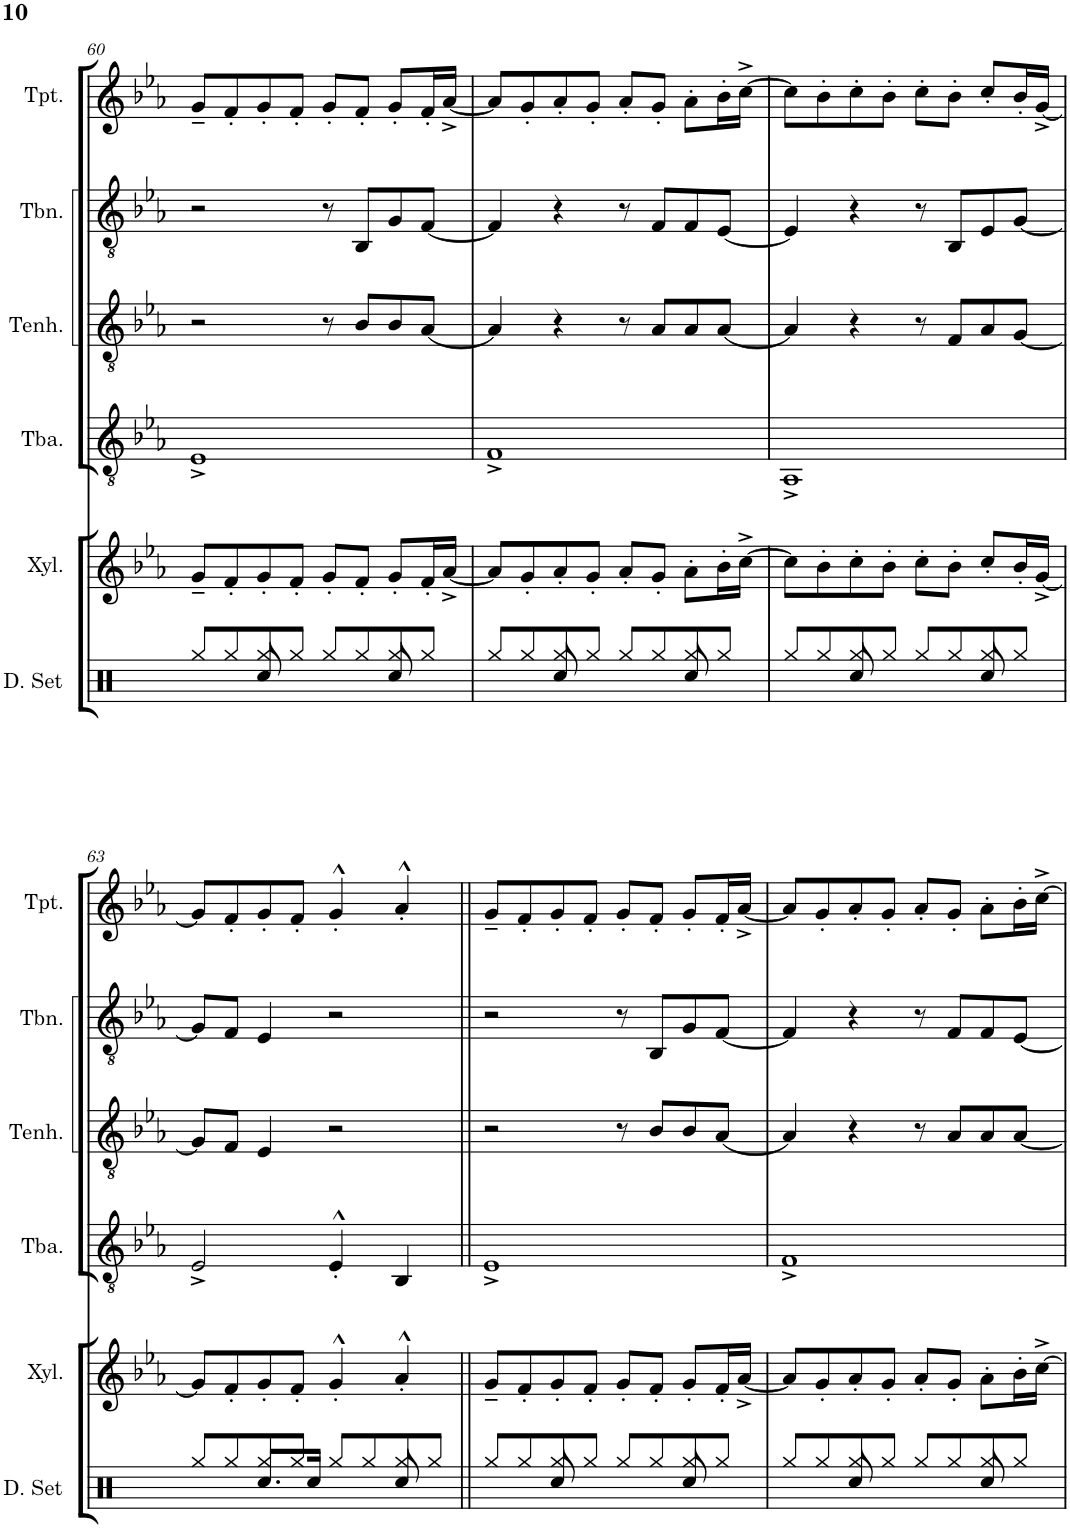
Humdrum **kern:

**kern	**kern	**kern	**kern	**kern	**kern
*part6	*part5	*part4	*part3	*part2	*part1
*staff6	*staff5	*staff4	*staff3	*staff2	*staff1
*I"Drumset	*I"Xylophone	*I"Tuba	*I"Tenorhorn	*I"Trombone	*I"Trumpet
*I'D. Set	*I'Xyl.	*I'Tba.	*I'Tenh.	*I'Tbn.	*I'Tpt.
!!LO:PB:g=z
*clefX	*clefG2	*clefGv2	*clefGv2	*clefGv2	*clefG2
*	*Trd-7c-12	*	*	*	*Trd1c2
*k[]	*k[b-e-a-]	*k[b-e-a-]	*k[b-e-a-]	*k[b-e-a-]	*k[b-e-a-]
*M4/4	*M4/4	*M4/4	*M4/4	*M4/4	*M4/4
=60	=60	=60	=60	=60	=60
*^	*	*	*	*	*
8Rgg/L	4ryy	8g~/L	1E-^	2r	2r	8g~/L
8Rgg/	.	8f'/	.	.	.	8f'/
8Rgg/	8Rcc/	8g'/	.	.	.	8g'/
8Rgg/J	4.ryy	8f'/J	.	.	.	8f'/J
8Rgg/L	.	8g'/L	.	8r	8r	8g'/L
8Rgg/	.	8f'/J	.	8B-/L	8BB-/L	8f'/J
8Rgg/	8Rcc/	8g'/L	.	8B-/	8G/	8g'/L
8Rgg/J	8ryy	16f'/L	.	[8A-/J	[8F/J	16f'/L
.	.	[<16a-^/JJ	.	.	.	[<16a-^/JJ
=61	=61	=61	=61	=61	=61	=61
8Rgg/L	4ryy	8a-/L]	1F^	4A-/]	4F/]	8a-/L]
8Rgg/	.	8g'/	.	.	.	8g'/
8Rgg/	8Rcc/	8a-'/	.	4r	4r	8a-'/
8Rgg/J	4.ryy	8g'/J	.	.	.	8g'/J
8Rgg/L	.	8a-'/L	.	8r	8r	8a-'/L
8Rgg/	.	8g'/J	.	8A-/L	8F/L	8g'/J
8Rgg/	8Rcc/	8a-'\L	.	8A-/	8F/	8a-'\L
8Rgg/J	8ryy	16b-'\L	.	[8A-/J	[8E-/J	16b-'\L
.	.	[>16cc^\JJ	.	.	.	[>16cc^\JJ
=62	=62	=62	=62	=62	=62	=62
8Rgg/L	4ryy	8cc\L]	1AA-^	4A-/]	4E-/]	8cc\L]
8Rgg/	.	8b-'\	.	.	.	8b-'\
8Rgg/	8Rcc/	8cc'\	.	4r	4r	8cc'\
8Rgg/J	4.ryy	8b-'\J	.	.	.	8b-'\J
8Rgg/L	.	8cc'\L	.	8r	8r	8cc'\L
8Rgg/	.	8b-'\J	.	8F/L	8BB-/L	8b-'\J
8Rgg/	8Rcc/	8cc'/L	.	8A-/	8E-/	8cc'/L
8Rgg/J	8ryy	16b-'/L	.	[8G/J	[8G/J	16b-'/L
.	.	[<16g^/JJ	.	.	.	[16g^/JJ
!!LO:LB:g=z
=63	=63	=63	=63	=63	=63	=63
8Rgg/L	4ryy	8g/L]	2E-^/	8G/L]	8G/L]	8g/L]
8Rgg/	.	8f'/	.	8F/J	8F/J	8f'/
8Rgg/	8.Rcc/L	8g'/	.	4E-/	4E-/	8g'/
8Rgg/J	.	8f'/J	.	.	.	8f'/J
.	16Rcc/Jk	.	.	.	.	.
8Rgg/L	4ryy	4g'^^/	4E-'^^/	2r	2r	4g'^^/
8Rgg/	.	.	.	.	.	.
8Rgg/	8Rcc/	4a-'^^/	4BB-/	.	.	4a-'^^/
8Rgg/J	8ryy	.	.	.	.	.
=64||	=64||	=64||	=64||	=64||	=64||	=64||
8Rgg/L	4ryy	8g~/L	1E-^	2r	2r	8g~/L
8Rgg/	.	8f'/	.	.	.	8f'/
8Rgg/	8Rcc/	8g'/	.	.	.	8g'/
8Rgg/J	4.ryy	8f'/J	.	.	.	8f'/J
8Rgg/L	.	8g'/L	.	8r	8r	8g'/L
8Rgg/	.	8f'/J	.	8B-/L	8BB-/L	8f'/J
8Rgg/	8Rcc/	8g'/L	.	8B-/	8G/	8g'/L
8Rgg/J	8ryy	16f'/L	.	[8A-/J	[8F/J	16f'/L
.	.	[<16a-^/JJ	.	.	.	[<16a-^/JJ
=65	=65	=65	=65	=65	=65	=65
8Rgg/L	4ryy	8a-/L]	1F^	4A-/]	4F/]	8a-/L]
8Rgg/	.	8g'/	.	.	.	8g'/
8Rgg/	8Rcc/	8a-'/	.	4r	4r	8a-'/
8Rgg/J	4.ryy	8g'/J	.	.	.	8g'/J
8Rgg/L	.	8a-'/L	.	8r	8r	8a-'/L
8Rgg/	.	8g'/J	.	8A-/L	8F/L	8g'/J
8Rgg/	8Rcc/	8a-'\L	.	8A-/	8F/	8a-'\L
8Rgg/J	8ryy	16b-'\L	.	[8A-/J	[8E-/J	16b-'\L
.	.	[>16cc^\JJ	.	.	.	[>16cc^\JJ
*v	*v	*	*	*	*	*
=	=	=	=	=	=
*-	*-	*-	*-	*-	*-
